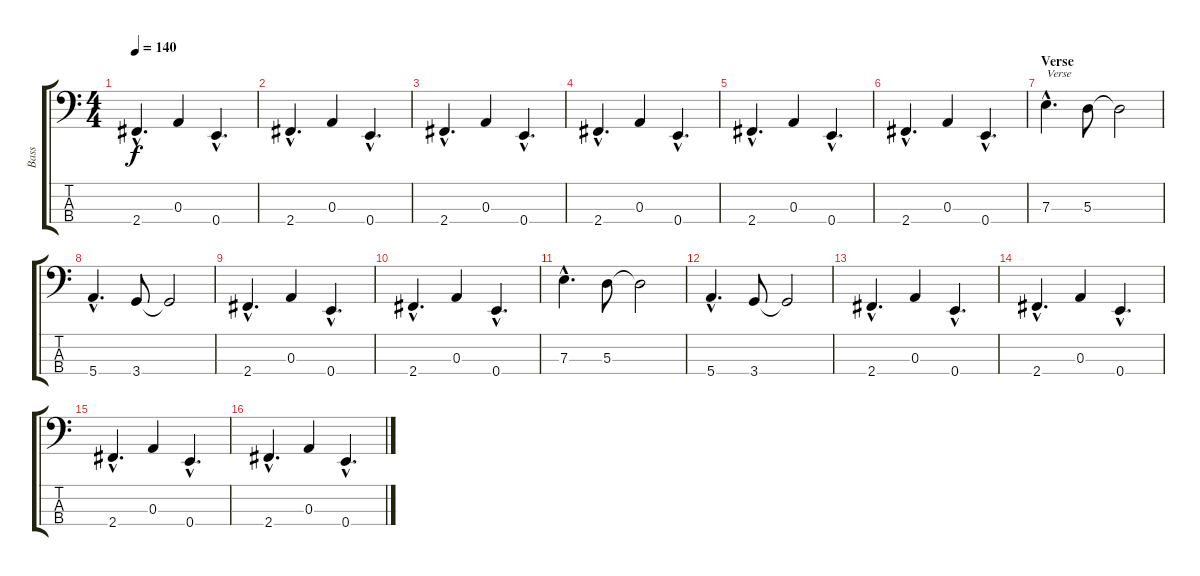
\track ("Bass" "Bass") {instrument electricbasspick}
\staff {score tabs}
\tuning (G2 D2 A1 E1) {hide}
\ts (4 4)
\tempo 140
\clef f4
\ks c
2.4{hac}.4{d dy f} 0.3.4 0.4{hac}.4{d} |
2.4{hac}.4{d} 0.3.4 0.4{hac}.4{d} |
2.4{hac}.4{d} 0.3.4 0.4{hac}.4{d} |
2.4{hac}.4{d} 0.3.4 0.4{hac}.4{d} |
2.4{hac}.4{d} 0.3.4 0.4{hac}.4{d} |
2.4{hac}.4{d} 0.3.4 0.4{hac}.4{d} |
\section ("" "Verse")
7.3{hac}.4{d txt "Verse"} 5.3.8 5.3{t}.2 |
5.4{hac}.4{d} 3.4.8 3.4{t}.2 |
2.4{hac}.4{d} 0.3.4 0.4{hac}.4{d} |
2.4{hac}.4{d} 0.3.4 0.4{hac}.4{d} |
7.3{hac}.4{d} 5.3.8 5.3{t}.2 |
5.4{hac}.4{d} 3.4.8 3.4{t}.2 |
2.4{hac}.4{d} 0.3.4 0.4{hac}.4{d} |
2.4{hac}.4{d} 0.3.4 0.4{hac}.4{d} |
2.4{hac}.4{d} 0.3.4 0.4{hac}.4{d} |
2.4{hac}.4{d} 0.3.4 0.4{hac}.4{d}
